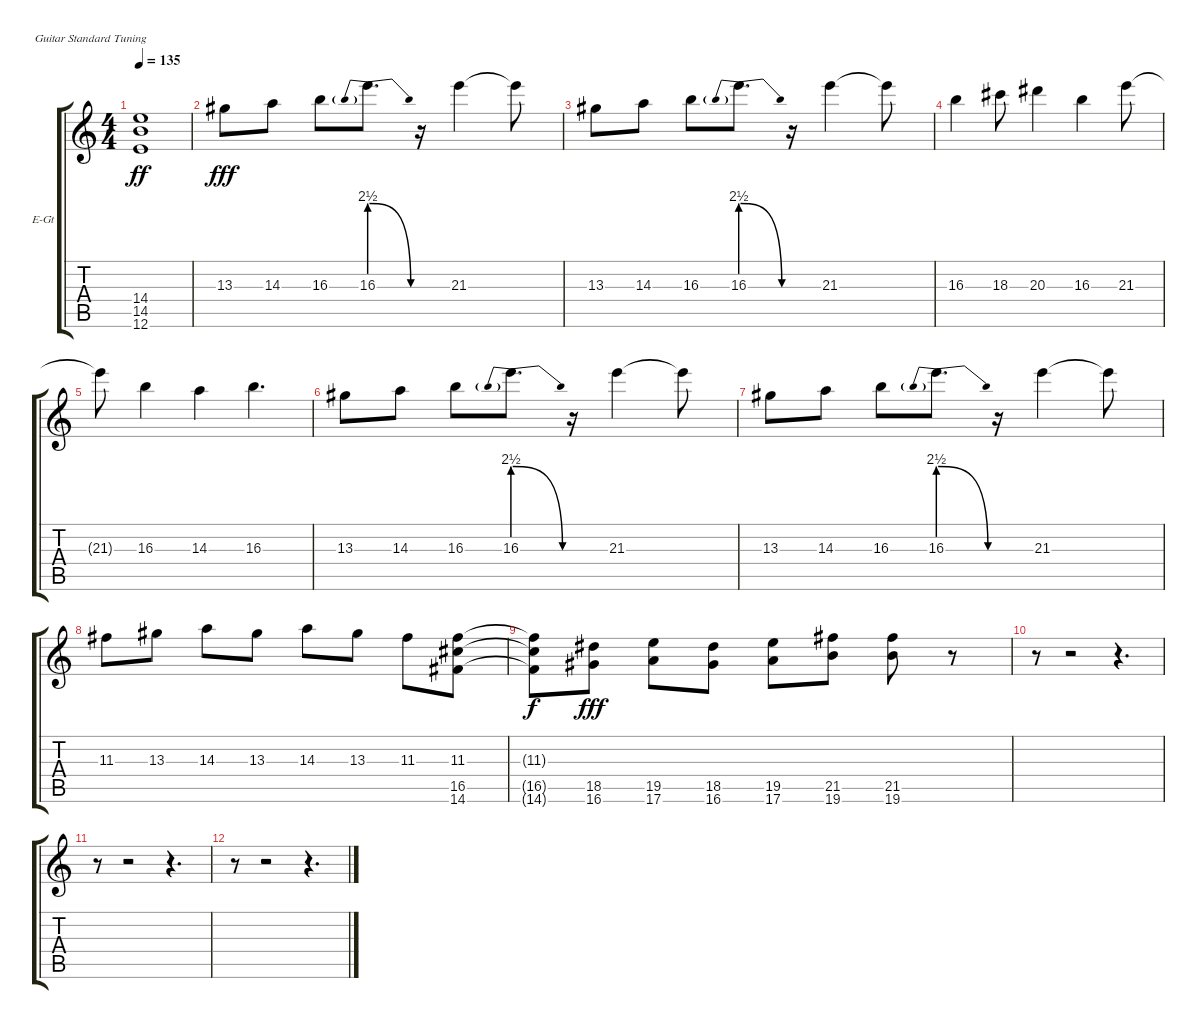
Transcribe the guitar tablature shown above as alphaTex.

\bracketExtendMode groupsimilarinstruments
\firstSystemTrackNameOrientation horizontal
\otherSystemsTrackNameOrientation horizontal
\track ("GUITAR SOLO" "E-Gt") {instrument overdrivenguitar}
\staff {score tabs}
\tuning (E4 B3 G3 D3 A2 E2)
\ts (4 4)
\tempo 135
\clef g2
\ks c
(14.4 14.5 12.6).1{dy ff} |
13.3.8{dy fff} 14.3.8 16.3.8 16.3{be (prebendrelease 0 10 60 0)}.8{d} r.16 21.3.4 21.3{t}.8 |
13.3.8 14.3.8 16.3.8 16.3{be (prebendrelease 0 10 60 0)}.8{d} r.16 21.3.4 21.3{t}.8 |
16.3.4 18.3.8 20.3.4 16.3.4 21.3.8 |
21.3{t}.8 16.3.4 14.3.4 16.3.4{d} |
13.3.8 14.3.8 16.3.8 16.3{be (prebendrelease 0 10 60 0)}.8{d} r.16 21.3.4 21.3{t}.8 |
13.3.8 14.3.8 16.3.8 16.3{be (prebendrelease 0 10 60 0)}.8{d} r.16 21.3.4 21.3{t}.8 |
11.3.8 13.3.8 14.3.8 13.3.8 14.3.8 13.3.8 11.3.8 (11.3 16.5 14.6).8 |
(11.3{t} 16.5{t} 14.6{t}).8{dy f} (18.5 16.6).8{dy fff} (19.5 17.6).8 (18.5 16.6).8 (19.5 17.6).8 (21.5 19.6).8 (21.5 19.6).8 r.8 |
r.8 r.2 r.4{d} |
r.8 r.2 r.4{d} |
r.8 r.2 r.4{d}
